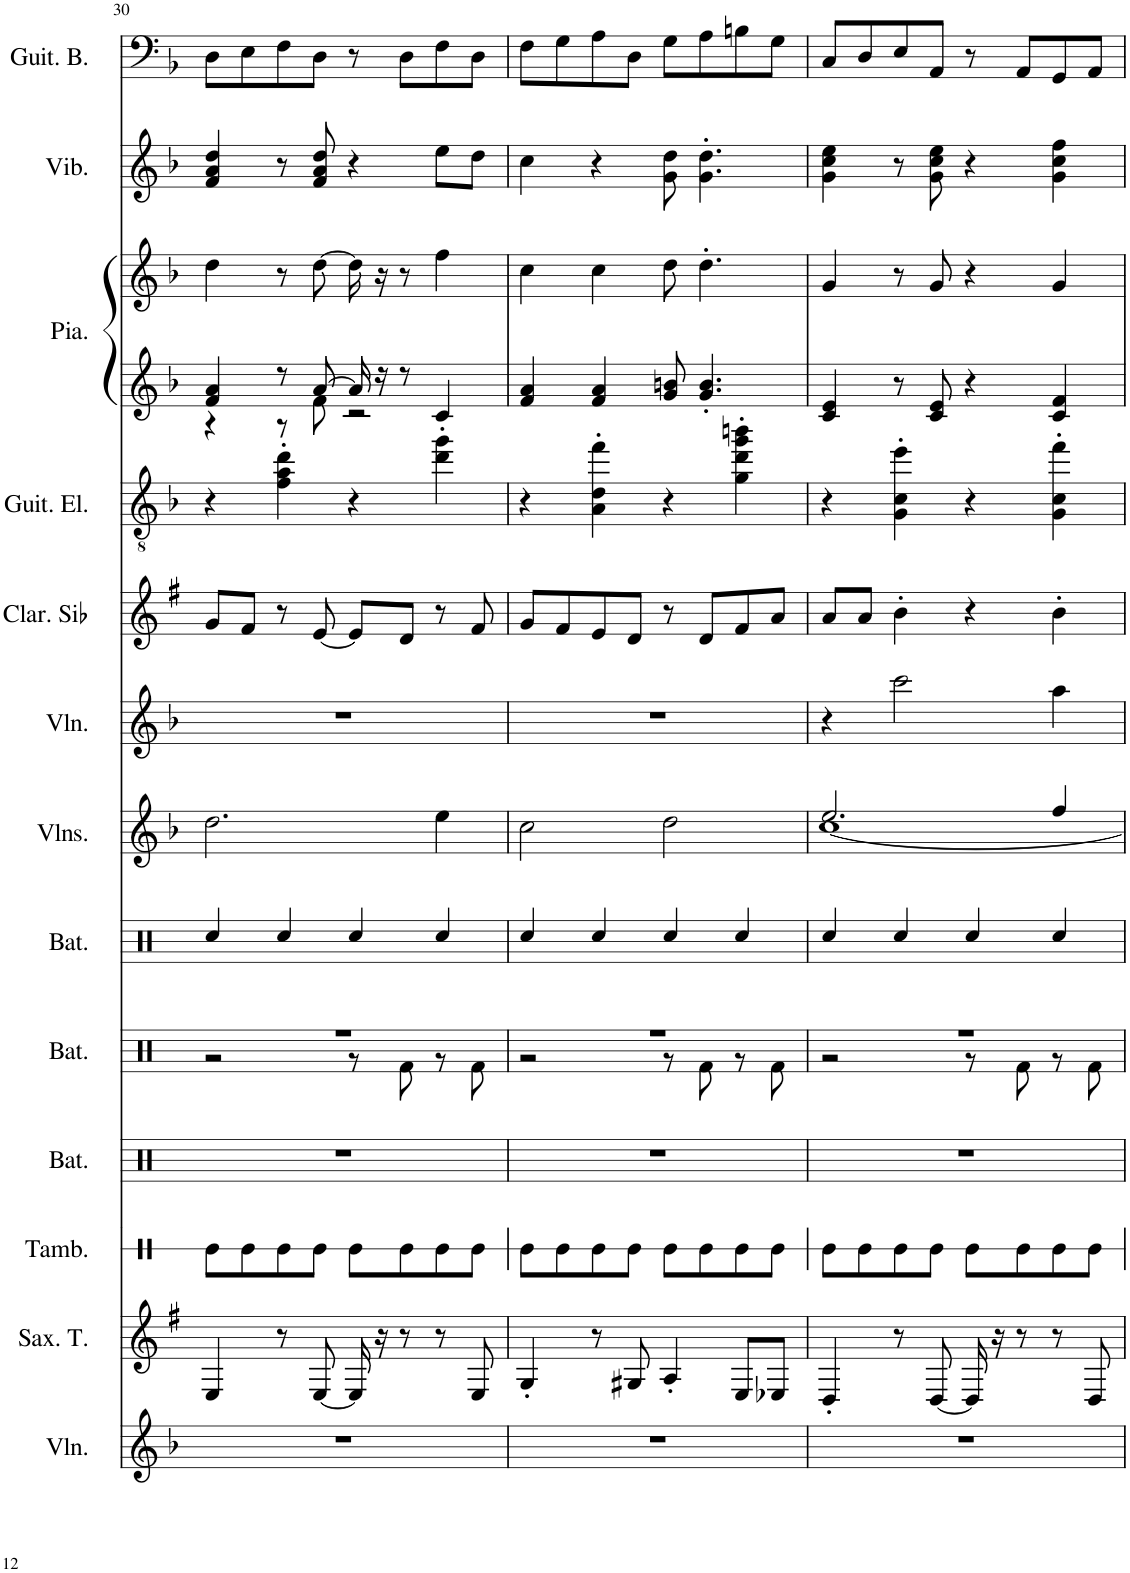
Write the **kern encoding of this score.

**kern	**kern	**kern	**kern	**kern	**kern	**kern	**kern	**kern	**kern	**kern	**kern	**kern	**kern
*part13	*part12	*part11	*part10	*part9	*part8	*part7	*part6	*part5	*part4	*part3	*part3	*part2	*part1
*staff14	*staff13	*staff12	*staff11	*staff10	*staff9	*staff8	*staff7	*staff6	*staff5	*staff4	*staff3	*staff2	*staff1
*I"Violon, Violin	*I"Saxophone Ténor, Tenor Sax	*I"Tambourin	*I"Batterie	*I"Batterie, Drums	*I"Batterie	*I"Violons, String Ensemble 1	*I"Violon, Pad 2 (warm)	*I"Clarinette en Sib	*I"Guitare électrique, Electric Guitar (clean)	*I"Piano, Acoustic Grand Piano	*	*I"Vibraphone, Vibraphone	*I"Guitare Basse, Electric Bass (pick)
*I'Vln.	*I'Sax. T.	*I'Tamb.	*I'Bat.	*I'Bat.	*I'Bat.	*I'Vlns.	*I'Vln.	*I'Clar. Sib	*I'Guit. El.	*I'Pia.	*	*I'Vib.	*I'Guit. B.
!!LO:PB:g=z
*clefG2	*clefG2	*clefX	*clefX	*clefX	*clefX	*clefG2	*clefG2	*clefG2	*clefGv2	*clefG2	*clefF4	*clefG2	*clefF4
*	*Trd8c14	*	*	*	*	*	*	*Trd1c2	*	*	*	*	*Trd7c12
*k[b-]	*k[f#]	*k[]	*k[]	*k[]	*k[]	*k[b-]	*k[b-]	*k[f#]	*k[b-]	*k[b-]	*k[b-]	*k[b-]	*k[b-]
*M4/4	*M4/4	*M4/4	*M4/4	*M4/4	*M4/4	*M4/4	*M4/4	*M4/4	*M4/4	*M4/4	*M4/4	*M4/4	*M4/4
=30	=30	=30	=30	=30	=30	=30	=30	=30	=30	=30	=30	=30	=30
*	*	*	*	*^	*	*	*	*	*	*^	*	*	*
1r	4E/	8Re\L	1r	1r	2r	4Rcc/	2.dd\	1r	8g/L	4r	4f/ 4a/	4r	4dd\	4f/ 4a/ 4dd/	8D\L
.	.	8Re\	.	.	.	.	.	.	8f#/J	.	.	.	.	.	8E\
.	8r	8Re\	.	.	.	4Rcc/	.	.	8r	4f\' 4a\' 4dd\'	8r	8r	8r	8r	8F\
.	[8E/	8Re\J	.	.	.	.	.	.	[8e/	.	[8a/	8f\	[8dd\	8f/ 8a/ 8dd/	8D\J
.	16E/]	8Re\L	.	.	8r	4Rcc/	.	.	8e/L]	4r	16a/]	2r	16dd\]	4r	8r
.	16r	.	.	.	.	.	.	.	.	.	16r	.	16r	.	.
.	8r	8Re\	.	.	8Rf\	.	.	.	8d/J	.	8r	.	8r	.	8D\L
.	8r	8Re\	.	.	8r	4Rcc/	4ee\	.	8r	4dd\' 4gg\'	4c/	.	4ff\	8ee\L	8F\
.	8E/	8Re\J	.	.	8Rf\	.	.	.	8f#/	.	.	.	.	8dd\J	8D\J
*	*	*	*	*	*	*	*	*	*	*	*v	*v	*	*	*
=31	=31	=31	=31	=31	=31	=31	=31	=31	=31	=31	=31	=31	=31	=31
1r	4G'/	8Re\L	1r	1r	2r	4Rcc/	2cc\	1r	8g/L	4r	4f/ 4a/	4cc\	4cc\	8F\L
.	.	8Re\	.	.	.	.	.	.	8f#/	.	.	.	.	8G\
.	8r	8Re\	.	.	.	4Rcc/	.	.	8e/	4A\' 4d\' 4ff\'	4f/ 4a/	4cc\	4r	8A\
.	8G#X/	8Re\J	.	.	.	.	.	.	8d/J	.	.	.	.	8D\J
.	4A'/	8Re\L	.	.	8r	4Rcc/	2dd\	.	8r	4r	8g/ 8bn/	8dd\	8g\ 8dd\	8G\L
.	.	8Re\	.	.	8Rf\	.	.	.	8d/L	.	4.g/' 4.b/'	4.dd'\	4.g\' 4.dd\'	8A\
.	8E/L	8Re\	.	.	8r	4Rcc/	.	.	8f#/	4g\' 4dd\' 4gg\' 4bbn\'	.	.	.	8Bn\
.	8E-X/J	8Re\J	.	.	8Rf\	.	.	.	8a/J	.	.	.	.	8G\J
=32	=32	=32	=32	=32	=32	=32	=32	=32	=32	=32	=32	=32	=32	=32
*	*	*	*	*	*	*	*^	*	*	*	*	*	*	*
1r	4D'/	8Re\L	1r	1r	2r	4Rcc/	2.ee/	[1cc	4r	8a/L	4r	4c/ 4e/	4g/	4g\ 4cc\ 4ee\	8C/L
.	.	8Re\	.	.	.	.	.	.	.	8a/J	.	.	.	.	8D/
.	8r	8Re\	.	.	.	4Rcc/	.	.	2ccc\	4b'\	4G\' 4c\' 4ee\'	8r	8r	8r	8E/
.	[8D/	8Re\J	.	.	.	.	.	.	.	.	.	8c/ 8e/	8g/	8g\ 8cc\ 8ee\	8AA/J
.	16D/]	8Re\L	.	.	8r	4Rcc/	.	.	.	4r	4r	4r	4r	4r	8r
.	16r	.	.	.	.	.	.	.	.	.	.	.	.	.	.
.	8r	8Re\	.	.	8Rf\	.	.	.	.	.	.	.	.	.	8AA/L
.	8r	8Re\	.	.	8r	4Rcc/	4ff/	.	4aa\	4b'\	4G\' 4c\' 4ff\'	4c/ 4f/	4g/	4g\ 4cc\ 4ff\	8GG/
.	8D/	8Re\J	.	.	8Rf\	.	.	.	.	.	.	.	.	.	8AA/J
*	*	*	*	*v	*v	*	*v	*v	*	*	*	*	*	*	*
=	=	=	=	=	=	=	=	=	=	=	=	=	=
*-	*-	*-	*-	*-	*-	*-	*-	*-	*-	*-	*-	*-	*-
